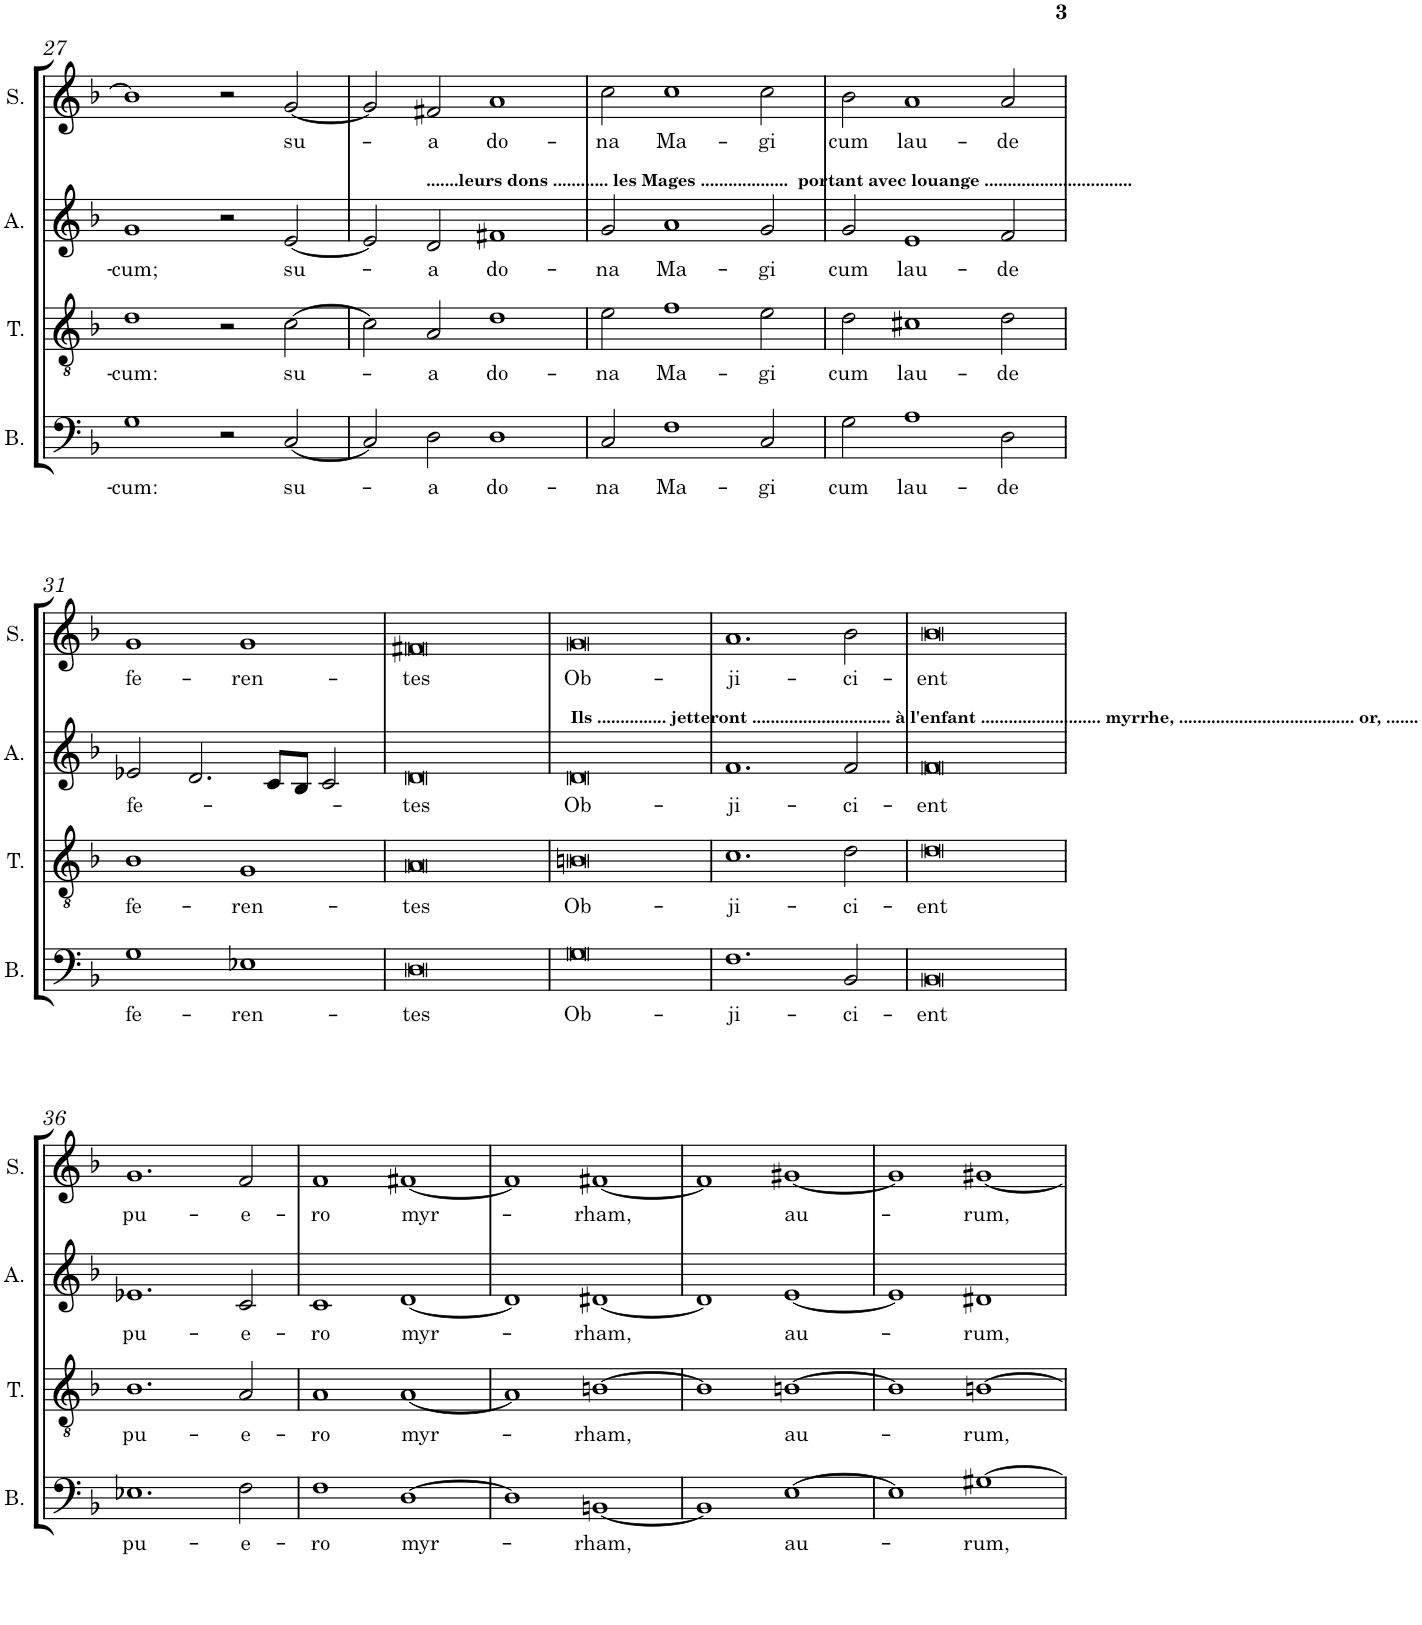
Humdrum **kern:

**kern	**text	**kern	**text	**kern	**text	**kern	**text
*part4	*part4	*part3	*part3	*part2	*part2	*part1	*part1
*staff4	*staff4	*staff3	*staff3	*staff2	*staff2	*staff1	*staff1
*I"Basse	*	*I"Ténor	*	*I"Alto	*	*I"Soprano	*
*I'B.	*	*I'T.	*	*I'A.	*	*I'S.	*
!!LO:PB:g=z
*clefF4	*	*clefGv2	*	*clefG2	*	*clefG2	*
*Trd7c12	*	*	*	*Trd1c2	*	*	*
*k[b-]	*	*k[b-]	*	*k[b-]	*	*k[b-]	*
*M4/2	*	*M4/2	*	*M4/2	*	*M4/2	*
=27	=27	=27	=27	=27	=27	=27	=27
!	!LO:LY:b	!	!LO:LY:b	!	!LO:LY:b	!	!
1G	-cum:	1d	-cum:	1g	-cum;	1b]	.
2r	.	2r	.	2r	.	2r	.
!	!LO:LY:b	!	!LO:LY:b	!	!LO:LY:b	!	!LO:LY:b
[2C/	su-	[2c\	su-	[2e/	su-	[2g/	su-
=28	=28	=28	=28	=28	=28	=28	=28
2C/]	.	2c\]	.	2e/]	.	2g/]	.
!	!	!	!	!	!	!LO:TX:b:B:t=.......leurs dons ............ les Mages ...................  portant avec louange ................................	!
!	!LO:LY:b	!	!LO:LY:b	!	!LO:LY:b	!	!LO:LY:b
2D\	-a	2A/	-a	2d/	-a	2f#X/	-a
!	!LO:LY:b	!	!LO:LY:b	!	!LO:LY:b	!	!LO:LY:b
1D	do-	1d	do-	1f#X	do-	1a	do-
=29	=29	=29	=29	=29	=29	=29	=29
!	!LO:LY:b	!	!LO:LY:b	!	!LO:LY:b	!	!LO:LY:b
2C/	-na	2e\	-na	2g/	-na	2cc\	-na
!	!LO:LY:b	!	!LO:LY:b	!	!LO:LY:b	!	!LO:LY:b
1F	Ma-	1f	Ma-	1a	Ma-	1cc	Ma-
!	!LO:LY:b	!	!LO:LY:b	!	!LO:LY:b	!	!LO:LY:b
2C/	-gi	2e\	-gi	2g/	-gi	2cc\	-gi
=30	=30	=30	=30	=30	=30	=30	=30
!	!LO:LY:b	!	!LO:LY:b	!	!LO:LY:b	!	!LO:LY:b
2G\	cum	2d\	cum	2g/	cum	2b-\	cum
!	!LO:LY:b	!	!LO:LY:b	!	!LO:LY:b	!	!LO:LY:b
1A	lau-	1c#X	lau-	1e	lau-	1a	lau-
!	!LO:LY:b	!	!LO:LY:b	!	!LO:LY:b	!	!LO:LY:b
2D\	-de	2d\	-de	2f/	-de	2a/	-de
!!LO:LB:g=z
=31	=31	=31	=31	=31	=31	=31	=31
!	!LO:LY:b	!	!LO:LY:b	!	!LO:LY:b	!	!LO:LY:b
1G	fe-	1B-	fe-	2e-X/	fe-	1g	fe-
.	.	.	.	2.d/	.	.	.
!	!LO:LY:b	!	!LO:LY:b	!	!	!	!LO:LY:b
1E-X	-ren-	1G	-ren-	.	.	1g	-ren-
.	.	.	.	8c/L	.	.	.
.	.	.	.	8B-/J	.	.	.
.	.	.	.	2c/	.	.	.
=32	=32	=32	=32	=32	=32	=32	=32
!	!LO:LY:b	!	!LO:LY:b	!	!LO:LY:b	!	!LO:LY:b
0D	-tes	0A	-tes	0d	-tes	0f#X	-tes
=33	=33	=33	=33	=33	=33	=33	=33
!	!	!	!	!	!	!LO:TX:b:B:t=Ils ............... jetteront .............................. à l'enfant .......................... myrrhe, ...................................... or, .......	!
!	!LO:LY:b	!	!LO:LY:b	!	!LO:LY:b	!	!LO:LY:b
0G	Ob-	0Bn	Ob-	0d	Ob-	0g	Ob-
=34	=34	=34	=34	=34	=34	=34	=34
!	!LO:LY:b	!	!LO:LY:b	!	!LO:LY:b	!	!LO:LY:b
1.F	-ji-	1.c	-ji-	1.f	-ji-	1.a	-ji-
!	!LO:LY:b	!	!LO:LY:b	!	!LO:LY:b	!	!LO:LY:b
2BB-/	-ci-	2d\	-ci-	2f/	-ci-	2b-\	-ci-
=35	=35	=35	=35	=35	=35	=35	=35
!	!LO:LY:b	!	!LO:LY:b	!	!LO:LY:b	!	!LO:LY:b
0BB-	-ent	0d	-ent	0f	-ent	0b-	-ent
!!LO:LB:g=z
=36	=36	=36	=36	=36	=36	=36	=36
!	!LO:LY:b	!	!LO:LY:b	!	!LO:LY:b	!	!LO:LY:b
1.E-X	pu-	1.B-	pu-	1.e-X	pu-	1.g	pu-
!	!LO:LY:b	!	!LO:LY:b	!	!LO:LY:b	!	!LO:LY:b
2F\	-e-	2A/	-e-	2c/	-e-	2f/	-e-
=37	=37	=37	=37	=37	=37	=37	=37
!	!LO:LY:b	!	!LO:LY:b	!	!LO:LY:b	!	!LO:LY:b
1F	-ro	1A	-ro	1c	-ro	1f	-ro
!	!LO:LY:b	!	!LO:LY:b	!	!LO:LY:b	!	!LO:LY:b
[1D	myr-	[1A	myr-	[1d	myr-	[1f#X	myr-
=38	=38	=38	=38	=38	=38	=38	=38
1D]	.	1A]	.	1d]	.	1f#]	.
!	!LO:LY:b	!	!LO:LY:b	!	!LO:LY:b	!	!LO:LY:b
[1BBn	-rham,	[1Bn	-rham,	[1d#X	-rham,	[1f#X	-rham,
=39	=39	=39	=39	=39	=39	=39	=39
1BB]	.	1B]	.	1d#]	.	1f#]	.
!	!LO:LY:b	!	!LO:LY:b	!	!LO:LY:b	!	!LO:LY:b
[1E	au-	[1Bn	au-	[1e	au-	[1g#X	au-
=40	=40	=40	=40	=40	=40	=40	=40
1E]	.	1B]	.	1e]	.	1g#]	.
!	!LO:LY:b	!	!LO:LY:b	!	!LO:LY:b	!	!LO:LY:b
[1G#X	-rum,	[1Bn	-rum,	1d#X	-rum,	[1g#X	-rum,
=	=	=	=	=	=	=	=
*-	*-	*-	*-	*-	*-	*-	*-
